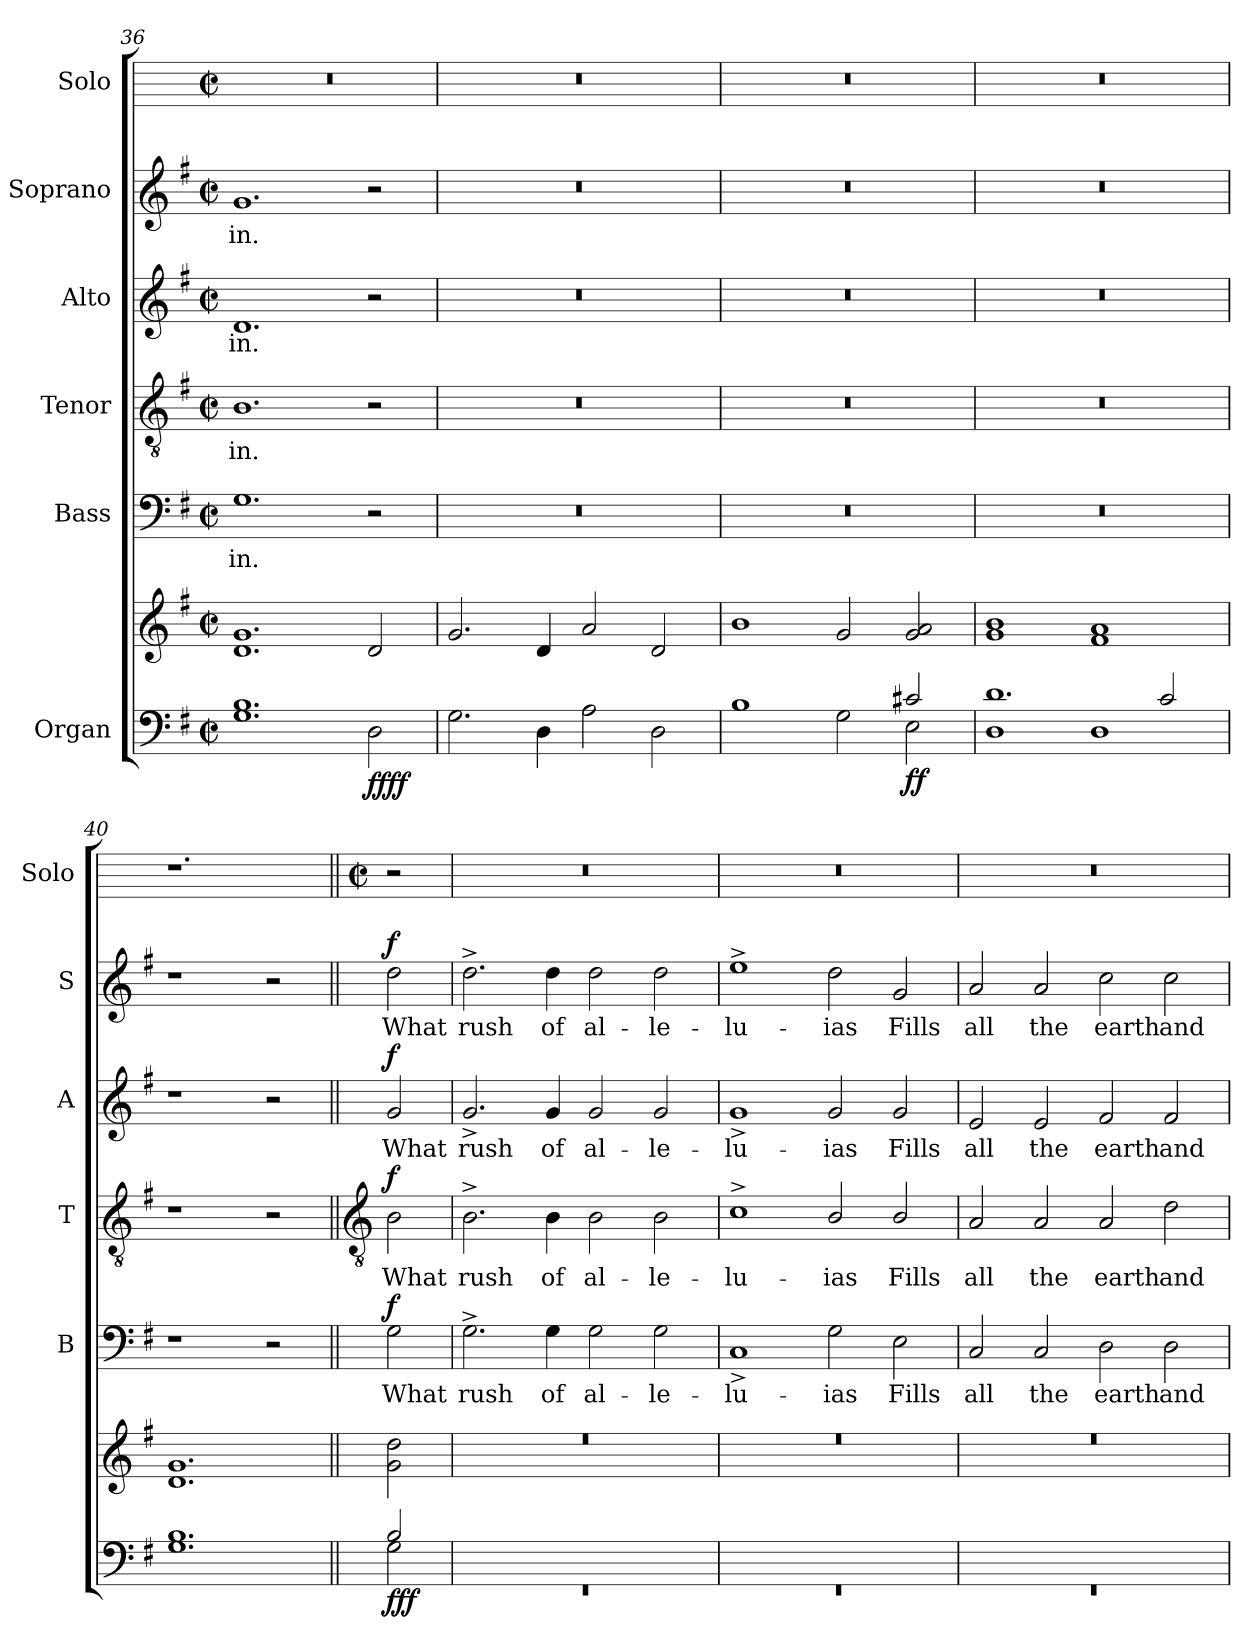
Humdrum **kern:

**kern	**kern	**dynam	**kern	**text	**dynam	**kern	**text	**dynam	**kern	**text	**dynam	**kern	**text	**dynam	**kern
*part6	*part6	*part6	*part5	*part5	*part5	*part4	*part4	*part4	*part3	*part3	*part3	*part2	*part2	*part2	*part1
*staff7	*staff6	*staff6/7	*staff5	*staff5	*staff5	*staff4	*staff4	*staff4	*staff3	*staff3	*staff3	*staff2	*staff2	*staff2	*staff1
*I"Organ	*	*	*I"Bass	*	*	*I"Tenor	*	*	*I"Alto	*	*	*I"Soprano	*	*	*I"Solo
*	*	*	*I'B	*	*	*I'T	*	*	*I'A	*	*	*I'S	*	*	*I'Solo
*clefF4	*clefG2	*	*clefF4	*	*	*clefGv2	*	*	*clefG2	*	*	*clefG2	*	*	*
*k[f#]	*k[f#]	*	*k[f#]	*	*	*k[f#]	*	*	*k[f#]	*	*	*k[f#]	*	*	*
*G:	*G:	*	*G:	*	*	*G:	*	*	*G:	*	*	*G:	*	*	*
*M4/2	*M4/2	*	*M4/2	*	*	*M4/2	*	*	*M4/2	*	*	*M4/2	*	*	*M4/2
*met(c|)	*met(c|)	*	*met(c|)	*	*	*met(c|)	*	*	*met(c|)	*	*	*met(c|)	*	*	*met(c|)
=36	=36	=36	=36	=36	=36	=36	=36	=36	=36	=36	=36	=36	=36	=36	=36
*^	*	*	*	*	*	*	*	*	*	*	*	*	*	*	*
!	!	!	!	!	!LO:LY:b	!	!	!LO:LY:b	!	!	!LO:LY:b	!	!	!LO:LY:b	!	!
1.B/	1.G\	1.d 1.g	.	1.G	in.	.	1.B	in.	.	1.d	in.	.	1.g	in.	.	0r
!	!	!	!LO:DY:b=2	!	!	!	!	!	!	!	!	!	!	!	!	!
!	!	!	!LO:DY:n=1:b	!	!	!	!	!	!	!	!	!	!	!	!	!
2ryy	2D\	2d	ff ff	2r	.	.	2r	.	.	2r	.	.	2r	.	.	.
=37	=37	=37	=37	=37	=37	=37	=37	=37	=37	=37	=37	=37	=37	=37	=37	=37
0ryy	2.G\	2.g	.	0r	.	.	0r	.	.	0r	.	.	0r	.	.	0r
.	4D\	4d	.	.	.	.	.	.	.	.	.	.	.	.	.	.
.	2A\	2a	.	.	.	.	.	.	.	.	.	.	.	.	.	.
.	2D\	2d	.	.	.	.	.	.	.	.	.	.	.	.	.	.
=38	=38	=38	=38	=38	=38	=38	=38	=38	=38	=38	=38	=38	=38	=38	=38	=38
1.ryy	1B\	1b	.	0r	.	.	0r	.	.	0r	.	.	0r	.	.	0r
.	2G\	2g	.	.	.	.	.	.	.	.	.	.	.	.	.	.
!	!	!	!LO:DY:b=2	!	!	!	!	!	!	!	!	!	!	!	!	!
2c#X/	2E\	2g 2a	ff	.	.	.	.	.	.	.	.	.	.	.	.	.
=39	=39	=39	=39	=39	=39	=39	=39	=39	=39	=39	=39	=39	=39	=39	=39	=39
1.d/	1D\	1g 1b	.	0r	.	.	0r	.	.	0r	.	.	0r	.	.	0r
.	1D\	1f# 1a	.	.	.	.	.	.	.	.	.	.	.	.	.	.
2c/	.	.	.	.	.	.	.	.	.	.	.	.	.	.	.	.
=40	=40	=40	=40	=40	=40	=40	=40	=40	=40	=40	=40	=40	=40	=40	=40	=40
1.B/	1.G\	1.d 1.g	.	1r	.	.	1r	.	.	1r	.	.	1r	.	.	1.r
.	.	.	.	2r	.	.	2r	.	.	2r	.	.	2r	.	.	.
!!LO:LB:g=z
=41||	=41||	=41||	=41||	=41||	=41||	=41||	=41||	=41||	=41||	=41||	=41||	=41||	=41||	=41||	=41||	=41||
*	*	*	*	*	*	*	*clefGv2	*	*	*	*	*	*	*	*	*
*	*	*	*	*	*	*	*	*	*	*	*	*	*	*	*	*M4/2
*	*	*	*	*	*	*	*	*	*	*	*	*	*	*	*	*met(c|)
*	*	*^	*	*	*	*	*	*	*	*	*	*	*	*	*	*
!	!	!	!	!LO:DY:b=2	!	!LO:LY:b	!	!	!LO:LY:b	!	!	!LO:LY:b	!	!	!LO:LY:b	!	!
!	!	!	!	!LO:DY:n=1:b=2	!	!	!	!	!	!	!	!	!	!	!	!	!
!	!	!	!	!LO:DY:n=2:b	!	!	!LO:DY:b	!	!	!LO:DY:b	!	!	!LO:DY:b	!	!	!LO:DY:b	!
2B/	2G\	2g\ 2dd\	2ryy	f f f	2G	What	f	2B	What	f	2g	What	f	2dd	What	f	2r
=42	=42	=42	=42	=42	=42	=42	=42	=42	=42	=42	=42	=42	=42	=42	=42	=42	=42
!	!	!	!	!	!	!LO:LY:b	!	!	!LO:LY:b	!	!	!LO:LY:b	!	!	!LO:LY:b	!	!
0ryy	0r	0r	0ryy	.	2.G^	rush	.	2.B^	rush	.	2.g^	rush	.	2.dd^	rush	.	0r
!	!	!	!	!	!	!LO:LY:b	!	!	!LO:LY:b	!	!	!LO:LY:b	!	!	!LO:LY:b	!	!
.	.	.	.	.	4G	of	.	4B	of	.	4g	of	.	4dd	of	.	.
!	!	!	!	!	!	!LO:LY:b	!	!	!LO:LY:b	!	!	!LO:LY:b	!	!	!LO:LY:b	!	!
.	.	.	.	.	2G	al-	.	2B	al-	.	2g	al-	.	2dd	al-	.	.
!	!	!	!	!	!	!LO:LY:b	!	!	!LO:LY:b	!	!	!LO:LY:b	!	!	!LO:LY:b	!	!
.	.	.	.	.	2G	-le-	.	2B	-le-	.	2g	-le-	.	2dd	-le-	.	.
=43	=43	=43	=43	=43	=43	=43	=43	=43	=43	=43	=43	=43	=43	=43	=43	=43	=43
!	!	!	!	!	!	!LO:LY:b	!	!	!LO:LY:b	!	!	!LO:LY:b	!	!	!LO:LY:b	!	!
0ryy	0r	0r	0ryy	.	1C^	-lu-	.	1c^	-lu-	.	1g^	-lu-	.	1ee^	-lu-	.	0r
!	!	!	!	!	!	!LO:LY:b	!	!	!LO:LY:b	!	!	!LO:LY:b	!	!	!LO:LY:b	!	!
.	.	.	.	.	2G\	-ias	.	2B/	-ias	.	2g	-ias	.	2dd	-ias	.	.
!	!	!	!	!	!	!LO:LY:b	!	!	!LO:LY:b	!	!	!LO:LY:b	!	!	!LO:LY:b	!	!
.	.	.	.	.	2E\	Fills	.	2B/	Fills	.	2g	Fills	.	2g	Fills	.	.
=44	=44	=44	=44	=44	=44	=44	=44	=44	=44	=44	=44	=44	=44	=44	=44	=44	=44
!	!	!	!	!	!	!LO:LY:b	!	!	!LO:LY:b	!	!	!LO:LY:b	!	!	!LO:LY:b	!	!
0ryy	0r	0r	0ryy	.	2C	all	.	2A	all	.	2e	all	.	2a	all	.	0r
!	!	!	!	!	!	!LO:LY:b	!	!	!LO:LY:b	!	!	!LO:LY:b	!	!	!LO:LY:b	!	!
.	.	.	.	.	2C	the	.	2A	the	.	2e	the	.	2a	the	.	.
!	!	!	!	!	!	!LO:LY:b	!	!	!LO:LY:b	!	!	!LO:LY:b	!	!	!LO:LY:b	!	!
.	.	.	.	.	2D	earth	.	2A	earth	.	2f#	earth	.	2cc	earth	.	.
!	!	!	!	!	!	!LO:LY:b	!	!	!LO:LY:b	!	!	!LO:LY:b	!	!	!LO:LY:b	!	!
.	.	.	.	.	2D	and	.	2d	and	.	2f#	and	.	2cc	and	.	.
*v	*v	*	*	*	*	*	*	*	*	*	*	*	*	*	*	*	*
*	*v	*v	*	*	*	*	*	*	*	*	*	*	*	*	*	*
=	=	=	=	=	=	=	=	=	=	=	=	=	=	=	=
*-	*-	*-	*-	*-	*-	*-	*-	*-	*-	*-	*-	*-	*-	*-	*-
